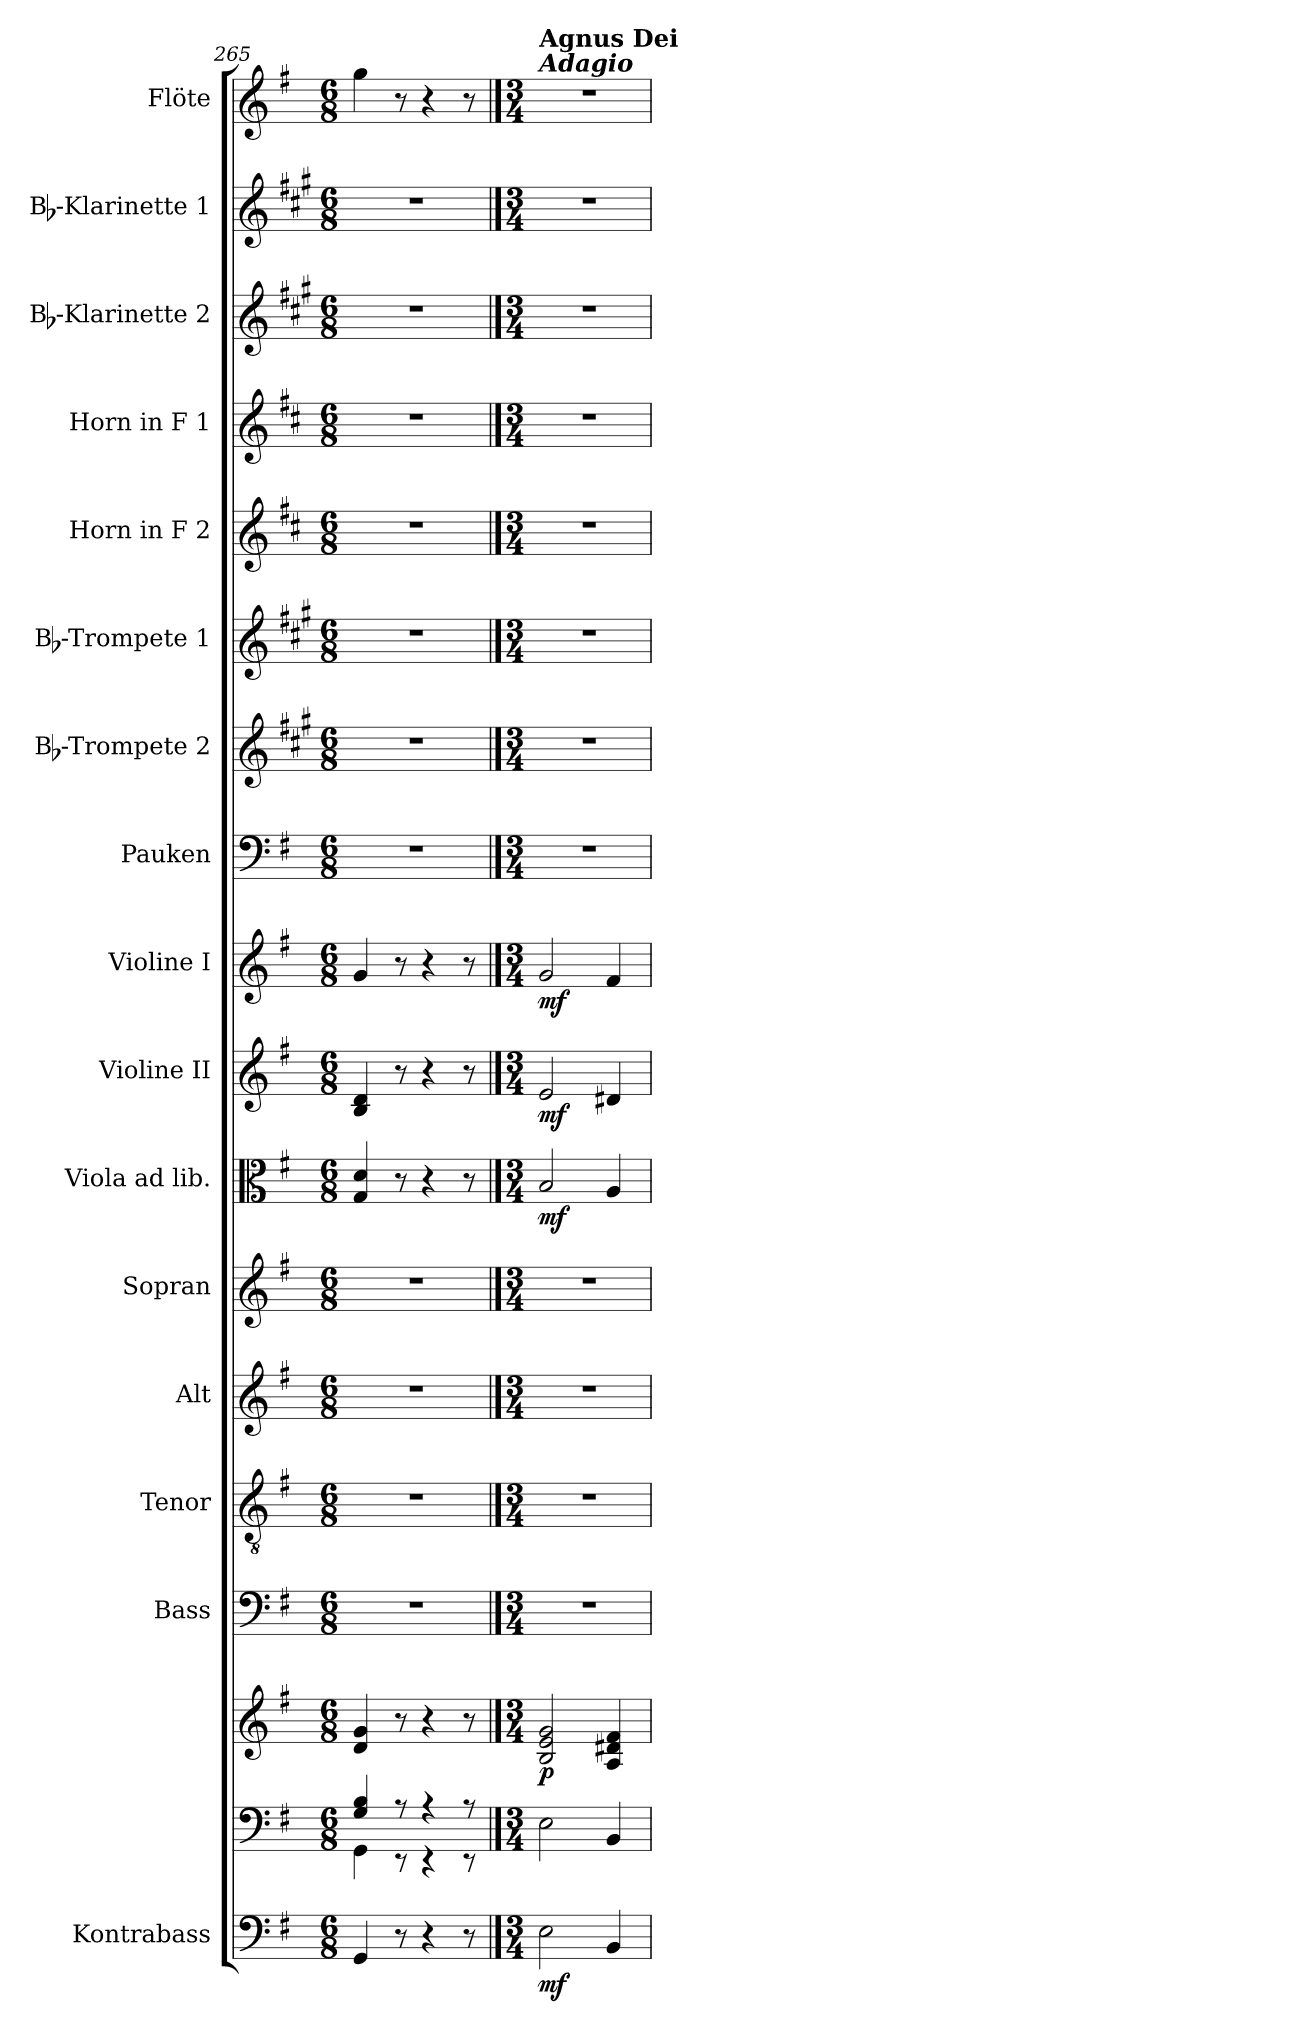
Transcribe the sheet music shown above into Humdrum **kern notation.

**kern	**dynam	**kern	**kern	**dynam	**kern	**kern	**kern	**kern	**kern	**dynam	**kern	**dynam	**kern	**dynam	**kern	**kern	**kern	**kern	**kern	**kern	**kern	**kern
*part17	*part17	*part16	*part16	*part16	*part15	*part14	*part13	*part12	*part11	*part11	*part10	*part10	*part9	*part9	*part8	*part7	*part6	*part5	*part4	*part3	*part2	*part1
*staff18	*staff18	*staff17	*staff16	*staff16/17	*staff15	*staff14	*staff13	*staff12	*staff11	*staff11	*staff10	*staff10	*staff9	*staff9	*staff8	*staff7	*staff6	*staff5	*staff4	*staff3	*staff2	*staff1
*I"Kontrabass	*	*	*	*	*I"Bass	*I"Tenor	*I"Alt	*I"Sopran	*I"Viola ad lib.	*	*I"Violine II	*	*I"Violine I	*	*I"Pauken	*I"Bb-Trompete 2	*I"Bb-Trompete 1	*I"Horn in F 2	*I"Horn in F 1	*I"Bb-Klarinette 2	*I"Bb-Klarinette 1	*I"Flöte
*I'Kb.	*	*	*	*	*I'B.	*I'T.	*I'A.	*I'S.	*I'Vla.	*	*I'Vl. II	*	*I'Vl. I	*	*I'Pk.	*I'Bb Trp. 2	*I'Bb Trp. 1	*	*	*I'Bb Kl. 2	*I'Bb Kl. 1	*I'Fl.
*clefF4	*	*clefF4	*clefG2	*	*clefF4	*clefGv2	*clefG2	*clefG2	*clefC3	*	*clefG2	*	*clefG2	*	*clefF4	*clefG2	*clefG2	*clefG2	*clefG2	*clefG2	*clefG2	*clefG2
*ITrd7c12	*	*	*	*	*	*	*	*	*	*	*	*	*	*	*	*ITrd1c2	*ITrd1c2	*ITrd4c7	*ITrd4c7	*ITrd1c2	*ITrd1c2	*
*k[f#]	*	*k[f#]	*k[f#]	*	*k[f#]	*k[f#]	*k[f#]	*k[f#]	*k[f#]	*	*k[f#]	*	*k[f#]	*	*k[f#]	*k[f#]	*k[f#]	*k[f#]	*k[f#]	*k[f#]	*k[f#]	*k[f#]
*G:	*	*G:	*G:	*	*G:	*G:	*G:	*G:	*G:	*	*G:	*	*G:	*	*G:	*G:	*G:	*G:	*G:	*G:	*G:	*G:
*M6/8	*	*M6/8	*M6/8	*	*M6/8	*M6/8	*M6/8	*M6/8	*M6/8	*	*M6/8	*	*M6/8	*	*M6/8	*M6/8	*M6/8	*M6/8	*M6/8	*M6/8	*M6/8	*M6/8
=265	=265	=265	=265	=265	=265	=265	=265	=265	=265	=265	=265	=265	=265	=265	=265	=265	=265	=265	=265	=265	=265	=265
*	*	*^	*	*	*	*	*	*	*	*	*	*	*	*	*	*	*	*	*	*	*	*
4GGG/	.	4G/ 4B/	4GG\	4d/ 4g/	.	2.r	2.r	2.r	2.r	4G/ 4d/	.	4B/ 4d/	.	4g/	.	2.r	2.r	2.r	2.r	2.r	2.r	2.r	4gg\
8r	.	8r	8r	8r	.	.	.	.	.	8r	.	8r	.	8r	.	.	.	.	.	.	.	.	8r
4r	.	4r	4r	4r	.	.	.	.	.	4r	.	4r	.	4r	.	.	.	.	.	.	.	.	4r
8r	.	8r	8r	8r	.	.	.	.	.	8r	.	8r	.	8r	.	.	.	.	.	.	.	.	8r
*	*	*v	*v	*	*	*	*	*	*	*	*	*	*	*	*	*	*	*	*	*	*	*	*
!!LO:PB:g=z
==266	==266	==266	==266	==266	==266	==266	==266	==266	==266	==266	==266	==266	==266	==266	==266	==266	==266	==266	==266	==266	==266	==266
*M3/4	*	*M3/4	*M3/4	*	*M3/4	*M3/4	*M3/4	*M3/4	*M3/4	*	*M3/4	*	*M3/4	*	*M3/4	*M3/4	*M3/4	*M3/4	*M3/4	*M3/4	*M3/4	*M3/4
*	*	*^	*	*	*	*	*	*	*	*	*	*	*	*	*	*	*	*	*	*	*	*
!	!	!	!	!	!	!	!	!	!	!	!	!	!	!	!	!	!	!	!	!	!	!	!LO:TX:a:Bi:t=Adagio
!	!	!	!	!	!	!	!	!	!	!	!	!	!	!	!	!	!	!	!	!	!	!	!LO:TX:a:B:t=Agnus Dei
!	!LO:DY:b	!	!	!	!LO:DY:b	!	!	!	!	!	!LO:DY:b	!	!LO:DY:b	!	!LO:DY:b	!	!	!	!	!	!	!	!
*	*	*v	*v	*	*	*	*	*	*	*	*	*	*	*	*	*	*	*	*	*	*	*	*
2EE\	mf	2E\	2B/ 2e/ 2g/	p	2.r	2.r	2.r	2.r	2B/	mf	2e/	mf	2g/	mf	2.r	2.r	2.r	2.r	2.r	2.r	2.r	2.r
4BBB/	.	4BB/	4A/ 4d#X/ 4f#/	.	.	.	.	.	4A/	.	4d#X/	.	4f#/	.	.	.	.	.	.	.	.	.
=	=	=	=	=	=	=	=	=	=	=	=	=	=	=	=	=	=	=	=	=	=	=
*-	*-	*-	*-	*-	*-	*-	*-	*-	*-	*-	*-	*-	*-	*-	*-	*-	*-	*-	*-	*-	*-	*-
